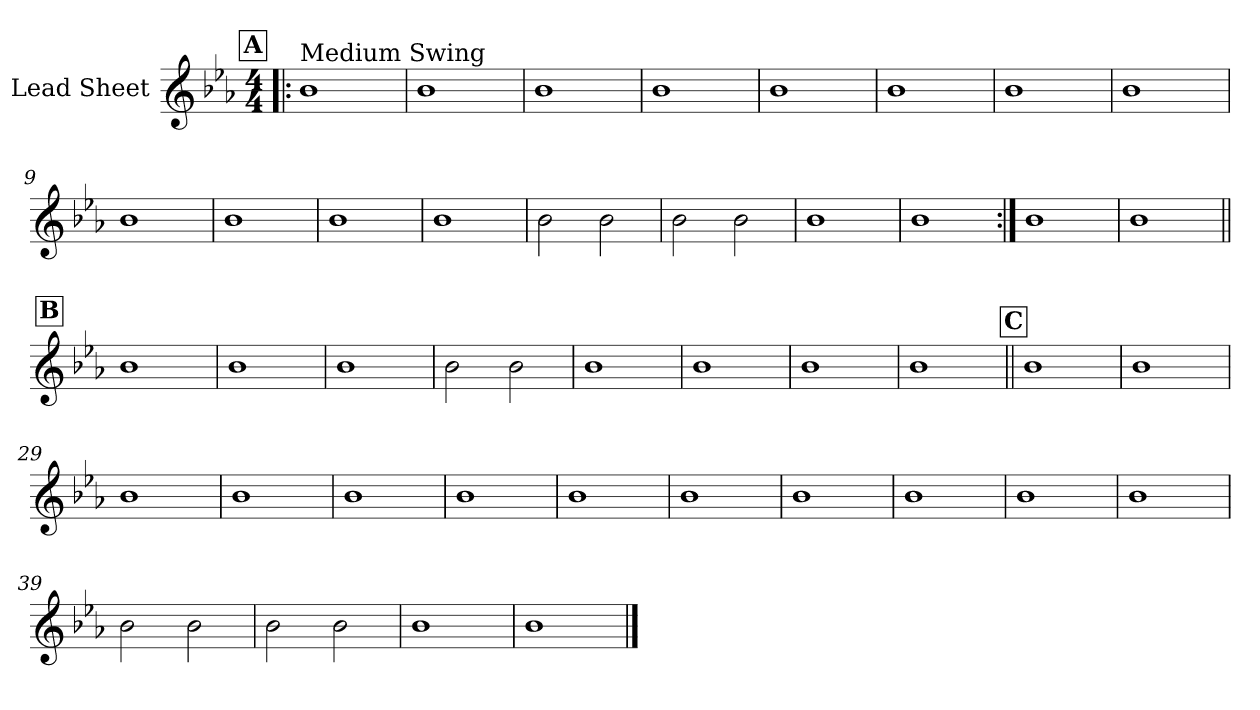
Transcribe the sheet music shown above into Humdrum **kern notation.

**kern
*part1
*staff1
*I"Lead Sheet
*clefG2
*k[b-e-a-]
*E-:
*M4/4
!!LO:REH:place=s1:a:fs=14:t=A
=1!|:
!LO:TX:a:t=Medium Swing
1b-
=2
1b-
=3
1b-
=4
1b-
=5
1b-
=6
1b-
=7
1b-
=8
1b-
!!LO:LB:g=z
=9
1b-
=10
1b-
=11
1b-
=12
1b-
!!LO:LB:g=z
=13
2b-\
2b-\
=14
2b-\
2b-\
=15
1b-
=16
1b-
!!LO:LB:g=z
=17:|!
1b-
=18
1b-
!!LO:LB:g=z
!!LO:REH:place=s1:a:fs=14:t=B
=19||
1b-
=20
1b-
=21
1b-
=22
2b-\
2b-\
!!LO:LB:g=z
=23
1b-
=24
1b-
=25
1b-
=26
1b-
!!LO:LB:g=z
!!LO:REH:place=s1:a:fs=14:t=C
=27||
1b-
=28
1b-
=29
1b-
=30
1b-
=31
1b-
=32
1b-
=33
1b-
=34
1b-
!!LO:LB:g=z
=35
1b-
=36
1b-
=37
1b-
=38
1b-
!!LO:LB:g=z
=39
2b-\
2b-\
=40
2b-\
2b-\
=41
1b-
=42
1b-
==
*-
